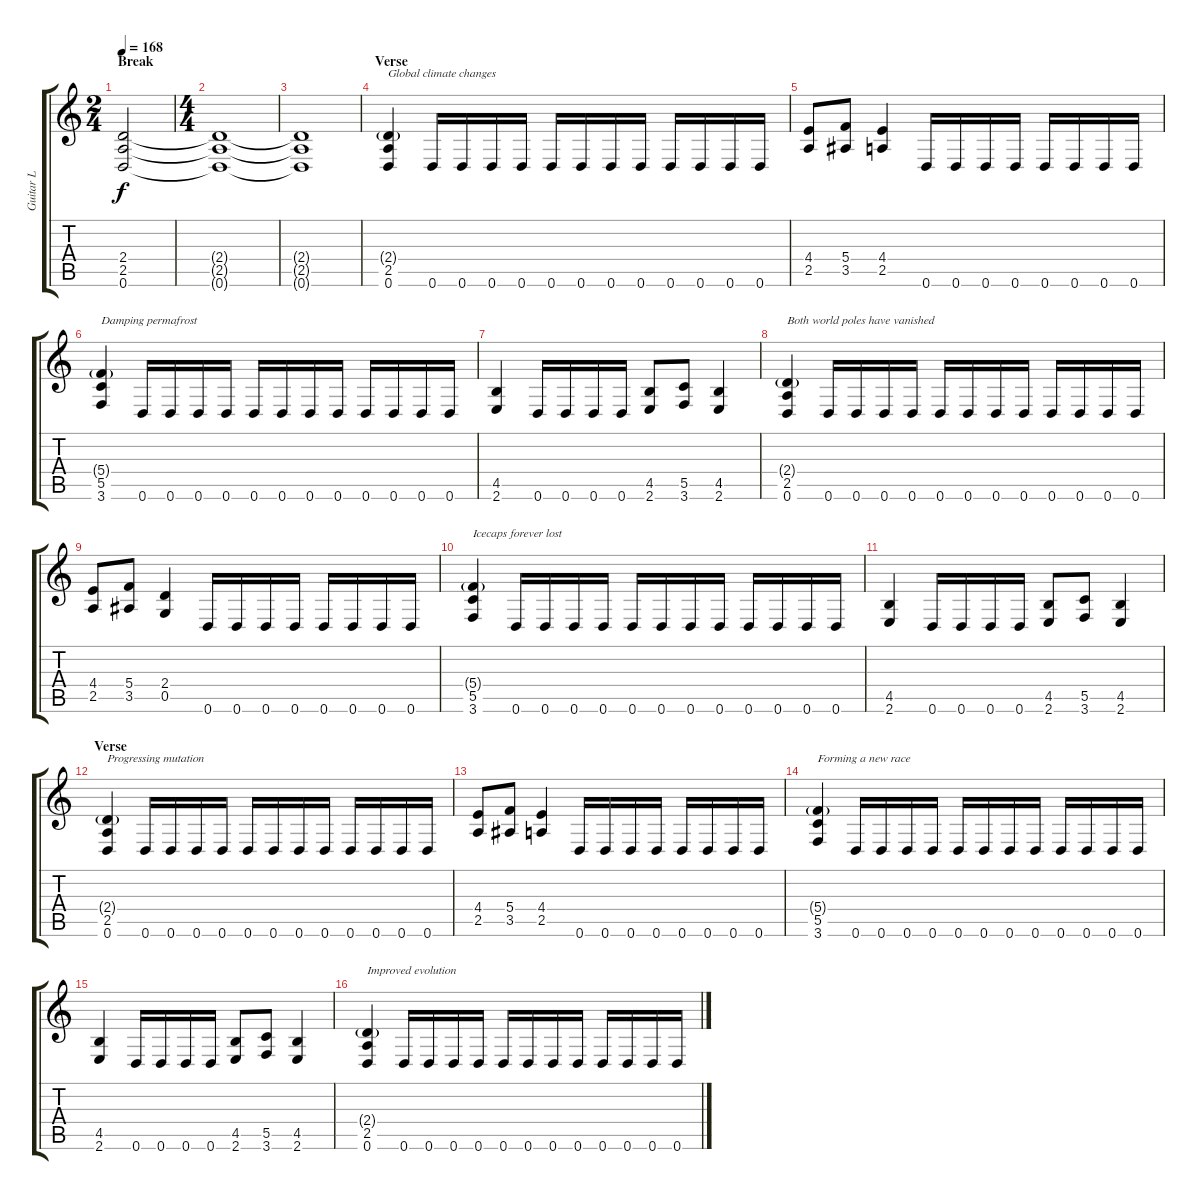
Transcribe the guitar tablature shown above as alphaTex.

\track ("Guitar L" "Guitar L") {instrument distortionguitar}
\staff {score tabs}
\tuning (D4 A3 F3 C3 G2 D2) {hide}
\ts (2 4)
\section ("" "Break")
\tempo 168
\clef g2
\ks c
(2.4 2.5 0.6).2{dy f} |
\ts (4 4)
(2.4{t} 2.5{t} 0.6{t}).1 |
(2.4{t} 2.5{t} 0.6{t}).1 |
\section ("" "Verse")
(2.4{g} 2.5 0.6).4{txt "Global climate changes"} 0.6.16 0.6.16 0.6.16 0.6.16 0.6.16 0.6.16 0.6.16 0.6.16 0.6.16 0.6.16 0.6.16 0.6.16 |
(4.4 2.5).8 (5.4 3.5).8 (4.4 2.5).4 0.6.16 0.6.16 0.6.16 0.6.16 0.6.16 0.6.16 0.6.16 0.6.16 |
(5.4{g} 5.5 3.6).4{txt "Damping permafrost"} 0.6.16 0.6.16 0.6.16 0.6.16 0.6.16 0.6.16 0.6.16 0.6.16 0.6.16 0.6.16 0.6.16 0.6.16 |
(4.5 2.6).4 0.6.16 0.6.16 0.6.16 0.6.16 (4.5 2.6).8 (5.5 3.6).8 (4.5 2.6).4 |
(2.4{g} 2.5 0.6).4{txt "Both world poles have vanished"} 0.6.16 0.6.16 0.6.16 0.6.16 0.6.16 0.6.16 0.6.16 0.6.16 0.6.16 0.6.16 0.6.16 0.6.16 |
(4.4 2.5).8 (5.4 3.5).8 (2.4 0.5).4 0.6.16 0.6.16 0.6.16 0.6.16 0.6.16 0.6.16 0.6.16 0.6.16 |
(5.4{g} 5.5 3.6).4{txt "Icecaps forever lost"} 0.6.16 0.6.16 0.6.16 0.6.16 0.6.16 0.6.16 0.6.16 0.6.16 0.6.16 0.6.16 0.6.16 0.6.16 |
(4.5 2.6).4 0.6.16 0.6.16 0.6.16 0.6.16 (4.5 2.6).8 (5.5 3.6).8 (4.5 2.6).4 |
\section ("" "Verse")
(2.4{g} 2.5 0.6).4{txt "Progressing mutation"} 0.6.16 0.6.16 0.6.16 0.6.16 0.6.16 0.6.16 0.6.16 0.6.16 0.6.16 0.6.16 0.6.16 0.6.16 |
(4.4 2.5).8 (5.4 3.5).8 (4.4 2.5).4 0.6.16 0.6.16 0.6.16 0.6.16 0.6.16 0.6.16 0.6.16 0.6.16 |
(5.4{g} 5.5 3.6).4{txt "Forming a new race"} 0.6.16 0.6.16 0.6.16 0.6.16 0.6.16 0.6.16 0.6.16 0.6.16 0.6.16 0.6.16 0.6.16 0.6.16 |
(4.5 2.6).4 0.6.16 0.6.16 0.6.16 0.6.16 (4.5 2.6).8 (5.5 3.6).8 (4.5 2.6).4 |
(2.4{g} 2.5 0.6).4{txt "Improved evolution"} 0.6.16 0.6.16 0.6.16 0.6.16 0.6.16 0.6.16 0.6.16 0.6.16 0.6.16 0.6.16 0.6.16 0.6.16
